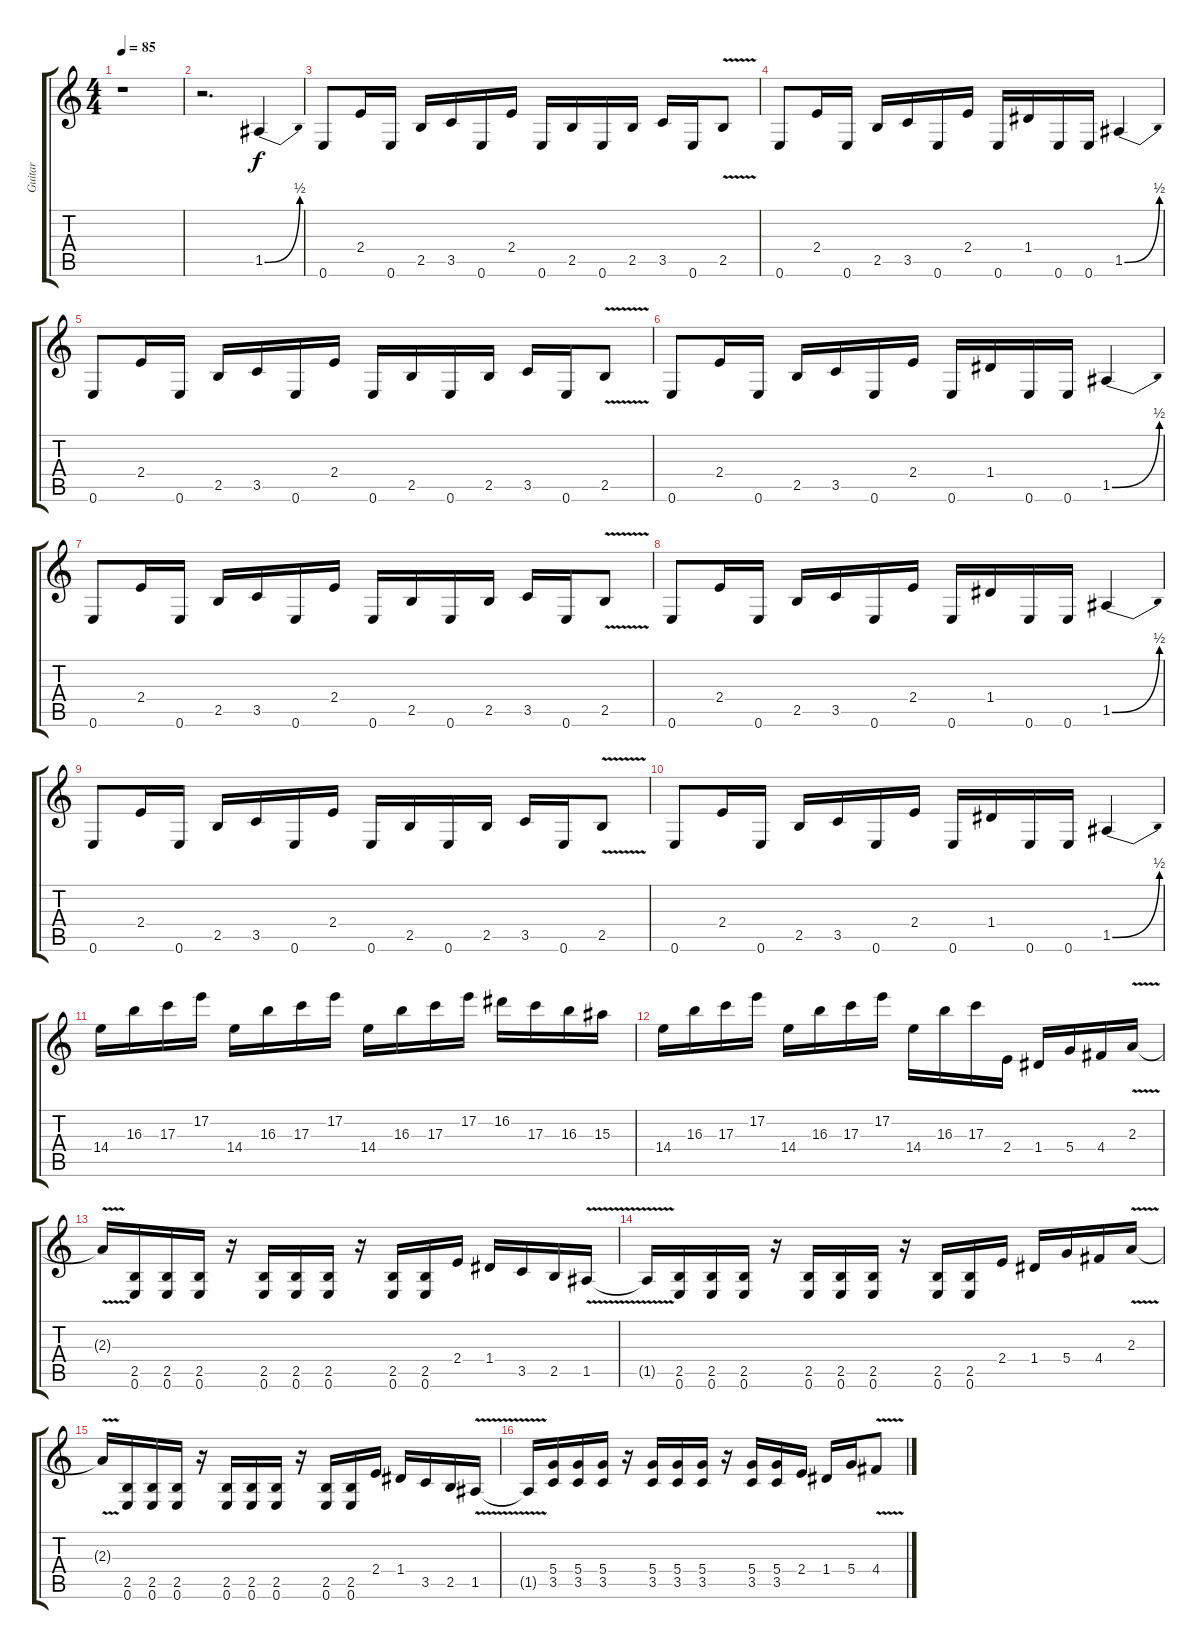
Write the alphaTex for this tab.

\track ("Guitar" "Guitar") {instrument distortionguitar}
\staff {score tabs}
\tuning (E4 B3 G3 D3 A2 E2) {hide}
\ts (4 4)
\tempo 85
\clef g2
\ks c
r.1{dy f instrument distortionguitar} |
r.2{d} 1.5{be (bend 0 0 60 2)}.4 |
0.6.8 2.4.16 0.6.16 2.5.16 3.5.16 0.6.16 2.4.16 0.6.16 2.5.16 0.6.16 2.5.16 3.5.16 0.6.16 2.5{v}.8 |
0.6.8 2.4.16 0.6.16 2.5.16 3.5.16 0.6.16 2.4.16 0.6.16 1.4.16 0.6.16 0.6.16 1.5{be (bend 0 0 60 2)}.4 |
0.6.8 2.4.16 0.6.16 2.5.16 3.5.16 0.6.16 2.4.16 0.6.16 2.5.16 0.6.16 2.5.16 3.5.16 0.6.16 2.5{v}.8 |
0.6.8 2.4.16 0.6.16 2.5.16 3.5.16 0.6.16 2.4.16 0.6.16 1.4.16 0.6.16 0.6.16 1.5{be (bend 0 0 60 2)}.4 |
0.6.8 2.4.16 0.6.16 2.5.16 3.5.16 0.6.16 2.4.16 0.6.16 2.5.16 0.6.16 2.5.16 3.5.16 0.6.16 2.5{v}.8 |
0.6.8 2.4.16 0.6.16 2.5.16 3.5.16 0.6.16 2.4.16 0.6.16 1.4.16 0.6.16 0.6.16 1.5{be (bend 0 0 60 2)}.4 |
0.6.8 2.4.16 0.6.16 2.5.16 3.5.16 0.6.16 2.4.16 0.6.16 2.5.16 0.6.16 2.5.16 3.5.16 0.6.16 2.5{v}.8 |
0.6.8 2.4.16 0.6.16 2.5.16 3.5.16 0.6.16 2.4.16 0.6.16 1.4.16 0.6.16 0.6.16 1.5{be (bend 0 0 60 2)}.4 |
14.4.16{instrument pad1newage} 16.3.16 17.3.16 17.2.16 14.4.16 16.3.16 17.3.16 17.2.16 14.4.16 16.3.16 17.3.16 17.2.16 16.2.16 17.3.16 16.3.16 15.3.16 |
14.4.16 16.3.16 17.3.16 17.2.16 14.4.16 16.3.16 17.3.16 17.2.16 14.4.16 16.3.16 17.3.16 2.4.16{instrument distortionguitar} 1.4.16 5.4.16 4.4.16 2.3{v}.16 |
2.3{t}.16 (2.5 0.6).16 (2.5 0.6).16 (2.5 0.6).16 r.16 (2.5 0.6).16 (2.5 0.6).16 (2.5 0.6).16 r.16 (2.5 0.6).16 (2.5 0.6).16 2.4.16 1.4.16 3.5.16 2.5.16 1.5{v}.16 |
1.5{t}.16 (2.5 0.6).16 (2.5 0.6).16 (2.5 0.6).16 r.16 (2.5 0.6).16 (2.5 0.6).16 (2.5 0.6).16 r.16 (2.5 0.6).16 (2.5 0.6).16 2.4.16 1.4.16 5.4.16 4.4.16 2.3{v}.16 |
2.3{t}.16 (2.5 0.6).16 (2.5 0.6).16 (2.5 0.6).16 r.16 (2.5 0.6).16 (2.5 0.6).16 (2.5 0.6).16 r.16 (2.5 0.6).16 (2.5 0.6).16 2.4.16 1.4.16 3.5.16 2.5.16 1.5{v}.16 |
1.5{t}.16 (5.4 3.5).16 (5.4 3.5).16 (5.4 3.5).16 r.16 (5.4 3.5).16 (5.4 3.5).16 (5.4 3.5).16 r.16 (5.4 3.5).16 (5.4 3.5).16 2.4.16 1.4.16 5.4.16 4.4{v}.8
